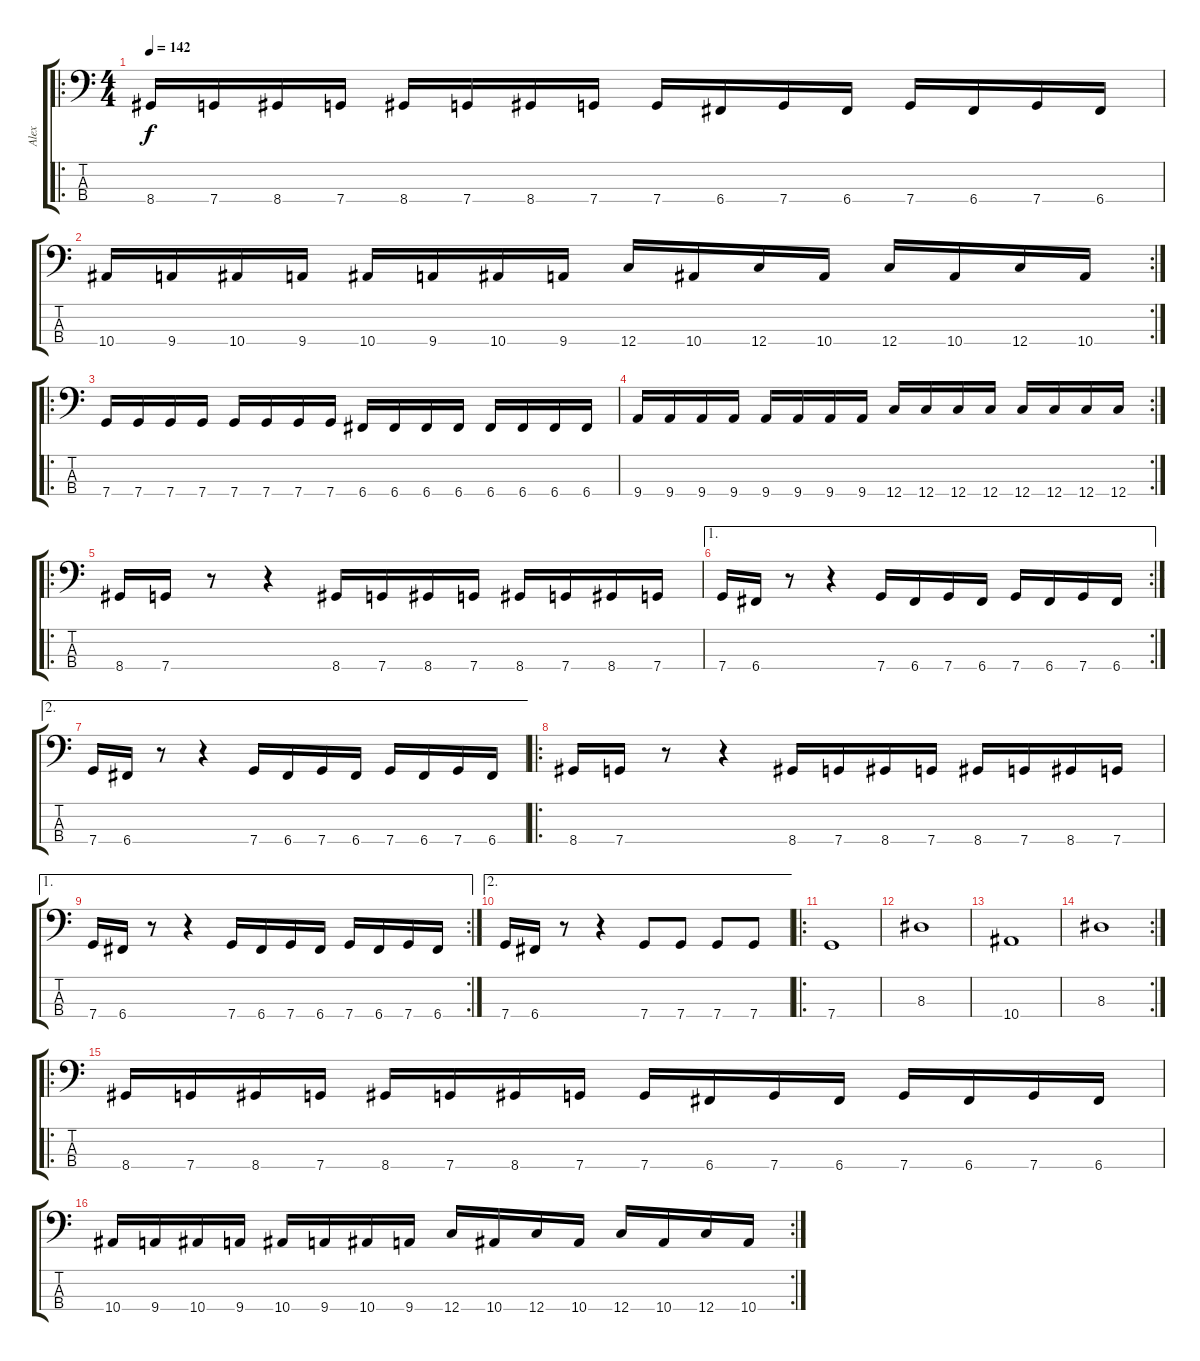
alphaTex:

\track ("Alex" "Alex") {instrument electricbassfinger}
\staff {score tabs}
\tuning (F2 C2 G1 C1) {hide}
\ro
\ts (4 4)
\tempo 142
\clef f4
\ks c
8.4.16{dy f} 7.4.16 8.4.16 7.4.16 8.4.16 7.4.16 8.4.16 7.4.16 7.4.16 6.4.16 7.4.16 6.4.16 7.4.16 6.4.16 7.4.16 6.4.16 |
\rc 2
10.4.16 9.4.16 10.4.16 9.4.16 10.4.16 9.4.16 10.4.16 9.4.16 12.4.16 10.4.16 12.4.16 10.4.16 12.4.16 10.4.16 12.4.16 10.4.16 |
\ro
7.4.16 7.4.16 7.4.16 7.4.16 7.4.16 7.4.16 7.4.16 7.4.16 6.4.16 6.4.16 6.4.16 6.4.16 6.4.16 6.4.16 6.4.16 6.4.16 |
\rc 2
9.4.16 9.4.16 9.4.16 9.4.16 9.4.16 9.4.16 9.4.16 9.4.16 12.4.16 12.4.16 12.4.16 12.4.16 12.4.16 12.4.16 12.4.16 12.4.16 |
\ro
8.4.16 7.4.16 r.8 r.4 8.4.16 7.4.16 8.4.16 7.4.16 8.4.16 7.4.16 8.4.16 7.4.16 |
\ae 1
\rc 2
7.4.16 6.4.16 r.8 r.4 7.4.16 6.4.16 7.4.16 6.4.16 7.4.16 6.4.16 7.4.16 6.4.16 |
\ae 2
7.4.16 6.4.16 r.8 r.4 7.4.16 6.4.16 7.4.16 6.4.16 7.4.16 6.4.16 7.4.16 6.4.16 |
\ro
8.4.16 7.4.16 r.8 r.4 8.4.16 7.4.16 8.4.16 7.4.16 8.4.16 7.4.16 8.4.16 7.4.16 |
\ae 1
\rc 2
7.4.16 6.4.16 r.8 r.4 7.4.16 6.4.16 7.4.16 6.4.16 7.4.16 6.4.16 7.4.16 6.4.16 |
\ae 2
7.4.16 6.4.16 r.8 r.4 7.4.8 7.4.8 7.4.8 7.4.8 |
\ro
7.4.1 |
8.3.1 |
10.4.1 |
\rc 2
8.3.1 |
\ro
8.4.16 7.4.16 8.4.16 7.4.16 8.4.16 7.4.16 8.4.16 7.4.16 7.4.16 6.4.16 7.4.16 6.4.16 7.4.16 6.4.16 7.4.16 6.4.16 |
\rc 2
10.4.16 9.4.16 10.4.16 9.4.16 10.4.16 9.4.16 10.4.16 9.4.16 12.4.16 10.4.16 12.4.16 10.4.16 12.4.16 10.4.16 12.4.16 10.4.16
